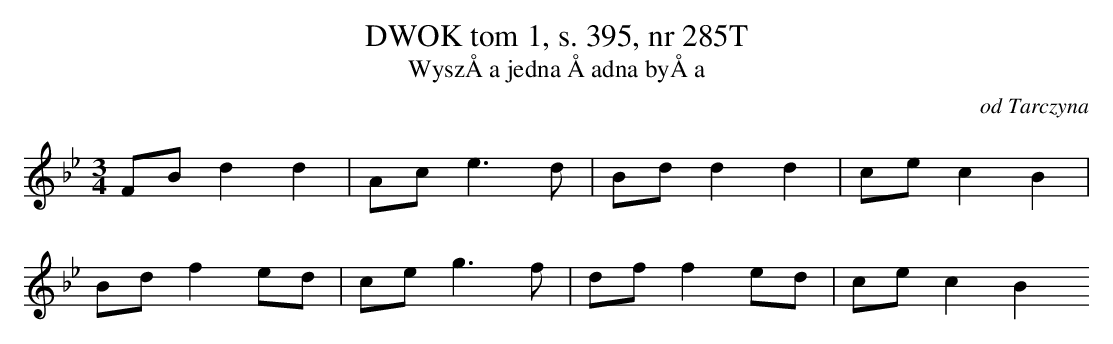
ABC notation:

X:1
T: DWOK tom 1, s. 395, nr 285T
T: WyszÅa jedna Åadna byÅa
O: od Tarczyna
M: 3/4
L: 1/8
K: Bb
FBd2d2 | Ace3d | Bdd2d2 | cec2B2 |
Bdf2ed | ceg3f | dff2ed | cec2B2
